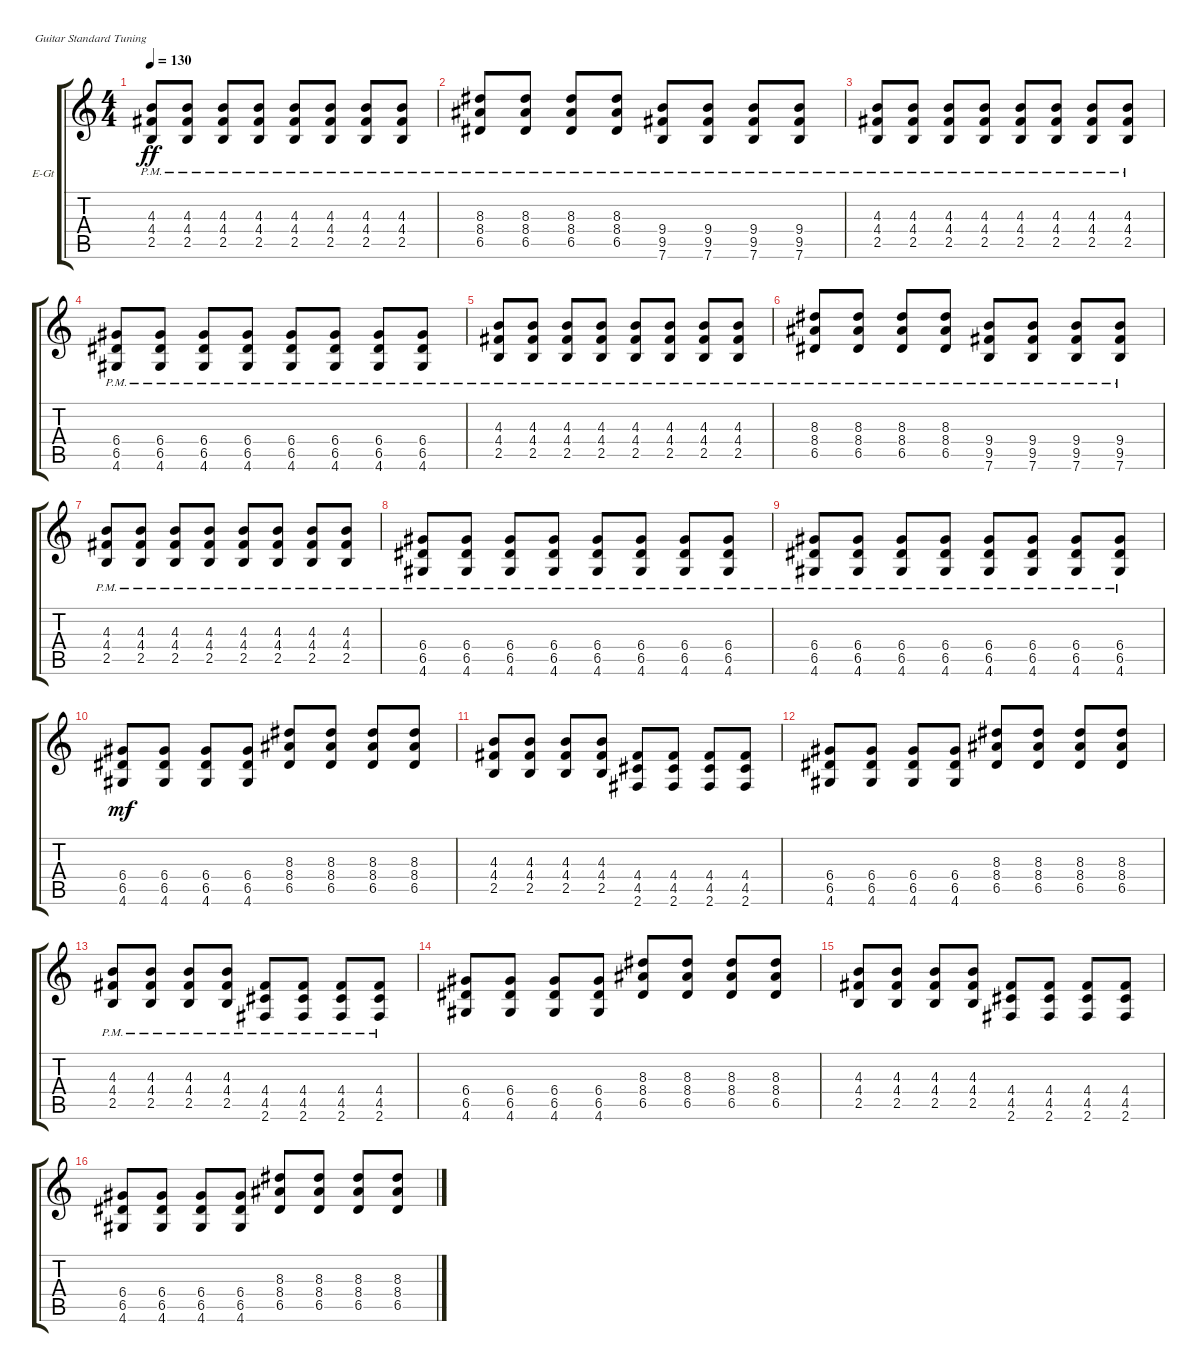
\defaultSystemsLayout 4
\bracketExtendMode groupsimilarinstruments
\firstSystemTrackNameOrientation horizontal
\otherSystemsTrackNameOrientation horizontal
\track ("Electric Guitar" "E-Gt") {instrument distortionguitar}
\staff {score tabs}
\tuning (E4 B3 G3 D3 A2 E2)
\ts (4 4)
\tempo 130
\clef g2
\ks c
(2.5{pm} 4.4{pm} 4.3{pm}).8{dy ff} (2.5{pm} 4.4{pm} 4.3{pm}).8 (2.5{pm} 4.4{pm} 4.3{pm}).8 (2.5{pm} 4.4{pm} 4.3{pm}).8 (2.5{pm} 4.4{pm} 4.3{pm}).8 (2.5{pm} 4.4{pm} 4.3{pm}).8 (2.5{pm} 4.4{pm} 4.3{pm}).8 (2.5{pm} 4.4{pm} 4.3{pm}).8 |
(6.5{pm} 8.4{pm} 8.3{pm}).8 (6.5{pm} 8.4{pm} 8.3{pm}).8 (6.5{pm} 8.4{pm} 8.3{pm}).8 (6.5{pm} 8.4{pm} 8.3{pm}).8 (7.6{pm} 9.5{pm} 9.4{pm}).8 (7.6{pm} 9.5{pm} 9.4{pm}).8 (7.6{pm} 9.5{pm} 9.4{pm}).8 (7.6{pm} 9.5{pm} 9.4{pm}).8 |
(2.5{pm} 4.4{pm} 4.3{pm}).8 (2.5{pm} 4.4{pm} 4.3{pm}).8 (2.5{pm} 4.4{pm} 4.3{pm}).8 (2.5{pm} 4.4{pm} 4.3{pm}).8 (2.5{pm} 4.4{pm} 4.3{pm}).8 (2.5{pm} 4.4{pm} 4.3{pm}).8 (2.5{pm} 4.4{pm} 4.3{pm}).8 (2.5{pm} 4.4{pm} 4.3{pm}).8 |
(4.6{pm} 6.5{pm} 6.4{pm}).8 (4.6{pm} 6.5{pm} 6.4{pm}).8 (4.6{pm} 6.5{pm} 6.4{pm}).8 (4.6{pm} 6.5{pm} 6.4{pm}).8 (4.6{pm} 6.5{pm} 6.4{pm}).8 (4.6{pm} 6.5{pm} 6.4{pm}).8 (4.6{pm} 6.5{pm} 6.4{pm}).8 (4.6{pm} 6.5{pm} 6.4{pm}).8 |
(2.5{pm} 4.4{pm} 4.3{pm}).8 (2.5{pm} 4.4{pm} 4.3{pm}).8 (2.5{pm} 4.4{pm} 4.3{pm}).8 (2.5{pm} 4.4{pm} 4.3{pm}).8 (2.5{pm} 4.4{pm} 4.3{pm}).8 (2.5{pm} 4.4{pm} 4.3{pm}).8 (2.5{pm} 4.4{pm} 4.3{pm}).8 (2.5{pm} 4.4{pm} 4.3{pm}).8 |
(6.5{pm} 8.4{pm} 8.3{pm}).8 (6.5{pm} 8.4{pm} 8.3{pm}).8 (6.5{pm} 8.4{pm} 8.3{pm}).8 (6.5{pm} 8.4{pm} 8.3{pm}).8 (7.6{pm} 9.5{pm} 9.4{pm}).8 (7.6{pm} 9.5{pm} 9.4{pm}).8 (7.6{pm} 9.5{pm} 9.4{pm}).8 (7.6{pm} 9.5{pm} 9.4{pm}).8 |
(2.5{pm} 4.4{pm} 4.3{pm}).8 (2.5{pm} 4.4{pm} 4.3{pm}).8 (2.5{pm} 4.4{pm} 4.3{pm}).8 (2.5{pm} 4.4{pm} 4.3{pm}).8 (2.5{pm} 4.4{pm} 4.3{pm}).8 (2.5{pm} 4.4{pm} 4.3{pm}).8 (2.5{pm} 4.4{pm} 4.3{pm}).8 (2.5{pm} 4.4{pm} 4.3{pm}).8 |
(4.6{pm} 6.5{pm} 6.4{pm}).8 (4.6{pm} 6.5{pm} 6.4{pm}).8 (4.6{pm} 6.5{pm} 6.4{pm}).8 (4.6{pm} 6.5{pm} 6.4{pm}).8 (4.6{pm} 6.5{pm} 6.4{pm}).8 (4.6{pm} 6.5{pm} 6.4{pm}).8 (4.6{pm} 6.5{pm} 6.4{pm}).8 (4.6{pm} 6.5{pm} 6.4{pm}).8 |
(4.6{pm} 6.5{pm} 6.4{pm}).8 (4.6{pm} 6.5{pm} 6.4{pm}).8 (4.6{pm} 6.5{pm} 6.4{pm}).8 (4.6{pm} 6.5{pm} 6.4{pm}).8 (4.6{pm} 6.5{pm} 6.4{pm}).8 (4.6{pm} 6.5{pm} 6.4{pm}).8 (4.6{pm} 6.5{pm} 6.4{pm}).8 (4.6{pm} 6.5{pm} 6.4{pm}).8 |
(4.6 6.5 6.4).8{dy mf} (4.6 6.5 6.4).8 (4.6 6.5 6.4).8 (4.6 6.5 6.4).8 (6.5 8.4 8.3).8 (6.5 8.4 8.3).8 (6.5 8.4 8.3).8 (6.5 8.4 8.3).8 |
(2.5 4.4 4.3).8 (2.5 4.4 4.3).8 (2.5 4.4 4.3).8 (2.5 4.4 4.3).8 (2.6 4.5 4.4).8 (2.6 4.5 4.4).8 (2.6 4.5 4.4).8 (2.6 4.5 4.4).8 |
(4.6 6.5 6.4).8 (4.6 6.5 6.4).8 (4.6 6.5 6.4).8 (4.6 6.5 6.4).8 (6.5 8.4 8.3).8 (6.5 8.4 8.3).8 (6.5 8.4 8.3).8 (6.5 8.4 8.3).8 |
(2.5{pm} 4.4{pm} 4.3{pm}).8 (2.5{pm} 4.4{pm} 4.3{pm}).8 (2.5{pm} 4.4{pm} 4.3{pm}).8 (2.5{pm} 4.4{pm} 4.3{pm}).8 (2.6{pm} 4.5{pm} 4.4{pm}).8 (2.6{pm} 4.5{pm} 4.4{pm}).8 (2.6{pm} 4.5{pm} 4.4{pm}).8 (2.6{pm} 4.5{pm} 4.4{pm}).8 |
(4.6 6.5 6.4).8 (4.6 6.5 6.4).8 (4.6 6.5 6.4).8 (4.6 6.5 6.4).8 (6.5 8.4 8.3).8 (6.5 8.4 8.3).8 (6.5 8.4 8.3).8 (6.5 8.4 8.3).8 |
(2.5 4.4 4.3).8 (2.5 4.4 4.3).8 (2.5 4.4 4.3).8 (2.5 4.4 4.3).8 (2.6 4.5 4.4).8 (2.6 4.5 4.4).8 (2.6 4.5 4.4).8 (2.6 4.5 4.4).8 |
(4.6 6.5 6.4).8 (4.6 6.5 6.4).8 (4.6 6.5 6.4).8 (4.6 6.5 6.4).8 (6.5 8.4 8.3).8 (6.5 8.4 8.3).8 (6.5 8.4 8.3).8 (6.5 8.4 8.3).8
